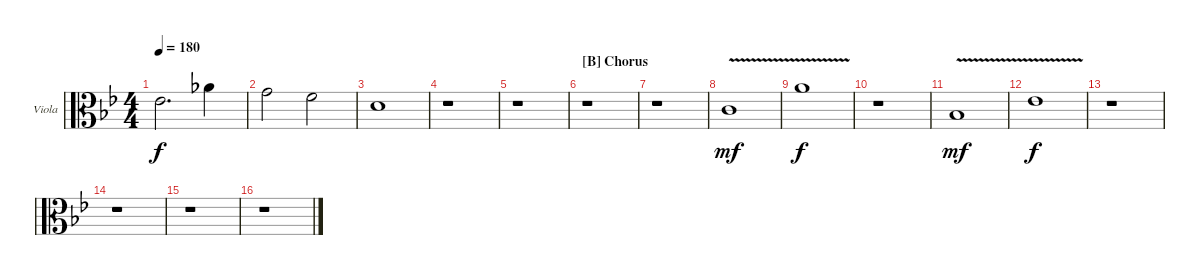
\defaultSystemsLayout 4
\bracketExtendMode groupsimilarinstruments
\firstSystemTrackNameOrientation horizontal
\otherSystemsTrackNameOrientation horizontal
\track ("Viola" "Viola") {instrument viola}
\staff {score}
\tuning (A4 D4 G3 C3)
\ts (4 4)
\tempo 180
\clef c3
\scale
0.333333
\ks bb
1.2.2{d dy f} 6.2.4 |
\scale
0.333333 5.2.2 3.2.2 |
\scale
0.333333 0.2.1 |
\scale
0.333333 r.1 |
\scale
0.333333 r.1 |
\section ("B" "Chorus")
\scale
0.333333 r.1 |
\scale
0.333333 r.1 |
\scale
0.333333 5.3{v}.1{dy mf} |
\scale
0.333333 0.1{v}.1{dy f} |
\scale
0.333333 r.1 |
\scale
0.333333 3.3{v}.1{dy mf} |
\scale
0.333333 8.3{v}.1{dy f} |
\scale
0.333333 r.1 |
\scale
0.333333 r.1 |
\scale
0.333333 r.1 |
\scale
0.333333 r.1
